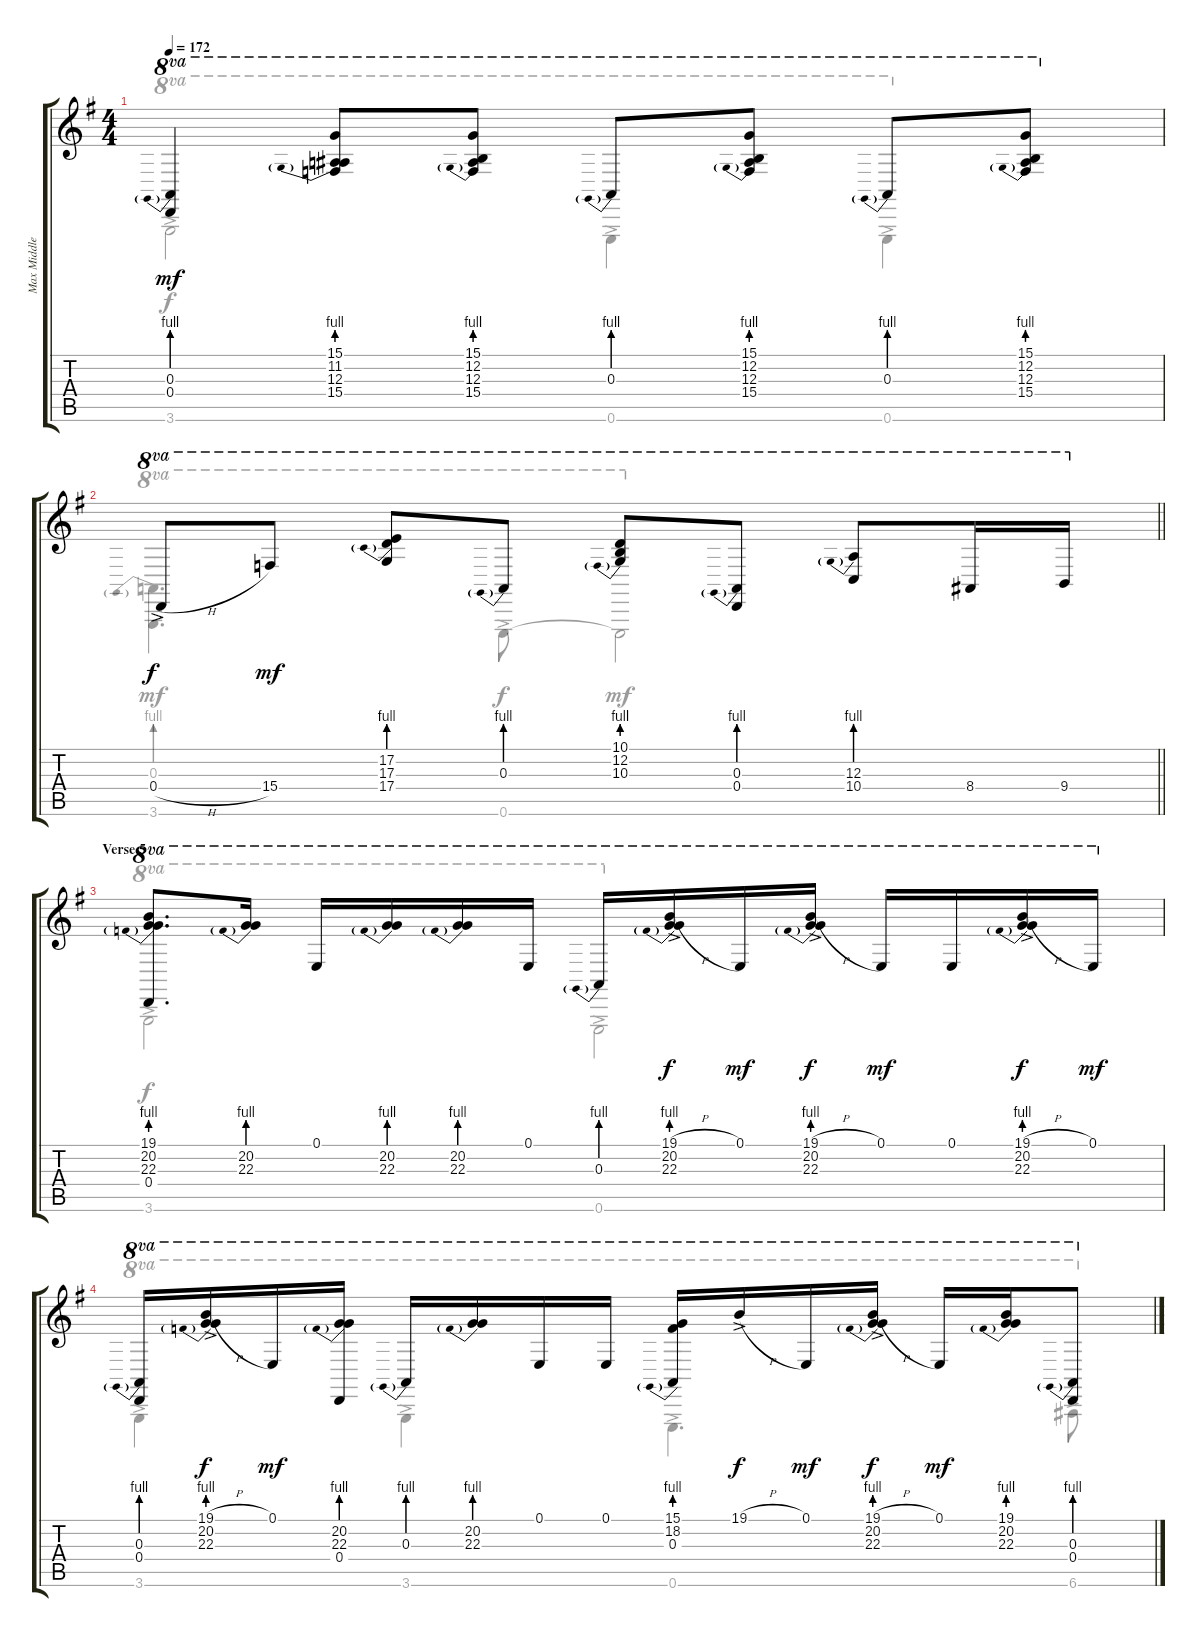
\track ("Max Middleton" "Max Middle") {instrument acousticgrandpiano}
\staff {score tabs}
\tuning (E4 B3 G3 D3 A2 E2) {hide}
\voice
\ts (4 4)
\tempo 172
\clef g2
\ks g
(0.3{be (prebend 0 4 60 4)} 0.4).4{ot 8va dy mf} (15.1 11.2 12.3{be (prebend 0 4 60 4)} 15.4).8{ot 8va} (15.1 12.2 12.3{be (prebend 0 4 60 4)} 15.4).8{ot 8va} 0.3{be (prebend 0 4 60 4)}.8{ot 8va} (15.1 12.2 12.3{be (prebend 0 4 60 4)} 15.4).8{ot 8va} 0.3{be (prebend 0 4 60 4)}.8{ot 8va} (15.1 12.2 12.3{be (prebend 0 4 60 4)} 15.4).8{ot 8va} |
\barLineRight lightlight
0.4{h ac}.8{ot 8va dy f} 15.4.8{ot 8va dy mf} (17.2 17.3{be (prebend 0 4 60 4)} 17.4).8{ot 8va} 0.3{be (prebend 0 4 60 4)}.8{ot 8va} (10.1 12.2 10.3{be (prebend 0 4 60 4)}).8{ot 8va} (0.3{be (prebend 0 4 60 4)} 0.4).8{ot 8va} (12.3{be (prebend 0 4 60 4)} 10.4).8{ot 8va} 8.4.16{ot 8va} 9.4.16{ot 8va} |
\section ("" "Verse 5")
(19.1 20.2 22.3{be (prebend 0 4 60 4)} 0.4).8{d ot 8va} (20.2 22.3{be (prebend 0 4 60 4)}).16{ot 8va} 0.1.16{ot 8va} (20.2 22.3{be (prebend 0 4 60 4)}).16{ot 8va} (20.2 22.3{be (prebend 0 4 60 4)}).16{ot 8va} 0.1.16{ot 8va} 0.3{be (prebend 0 4 60 4)}.16{ot 8va} (19.1{h ac} 20.2{ac} 22.3{be (prebend 0 4 60 4) ac}).16{ot 8va dy f} 0.1.16{ot 8va dy mf} (19.1{h ac} 20.2{ac} 22.3{be (prebend 0 4 60 4) ac}).16{ot 8va dy f} 0.1.16{ot 8va dy mf} 0.1.16{ot 8va} (19.1{h ac} 20.2{ac} 22.3{be (prebend 0 4 60 4) ac}).16{ot 8va dy f} 0.1.16{ot 8va dy mf} |
(0.3{be (prebend 0 4 60 4)} 0.4).16{ot 8va} (19.1{h ac} 20.2{ac} 22.3{be (prebend 0 4 60 4) ac}).16{ot 8va dy f} 0.1.16{ot 8va dy mf} (20.2 22.3{be (prebend 0 4 60 4)} 0.4).16{ot 8va} 0.3{be (prebend 0 4 60 4)}.16{ot 8va} (20.2 22.3{be (prebend 0 4 60 4)}).16{ot 8va} 0.1.16{ot 8va} 0.1.16{ot 8va} (15.1 18.2 0.3{be (prebend 0 4 60 4)}).16{ot 8va} 19.1{h ac}.16{ot 8va dy f} 0.1.16{ot 8va dy mf} (19.1{h ac} 20.2{ac} 22.3{be (prebend 0 4 60 4) ac}).16{ot 8va dy f} 0.1.16{ot 8va dy mf} (19.1 20.2 22.3{be (prebend 0 4 60 4)}).16{ot 8va} (0.3{be (prebend 0 4 60 4)} 0.4).8{ot 8va}
\voice
\clef g2
\ottava regular
\simile none
\ks g
3.6{ac}.2{ot 8va dy f} 0.6{ac}.4{ot 8va} 0.6{ac}.4{ot 8va} |
\barLineRight lightlight
(0.3{be (prebend 0 4 60 4)} 3.6).4{d ot 8va dy mf} 0.6{ac}.8{ot 8va dy f} 0.6{t}.2{ot 8va dy mf} |
3.6{ac}.2{ot 8va dy f} 0.6{ac}.2{ot 8va} |
3.6{ac}.4{ot 8va} 3.6{ac}.4{ot 8va} 0.6{ac}.4{d ot 8va} 6.6{ac}.8{ot 8va}
